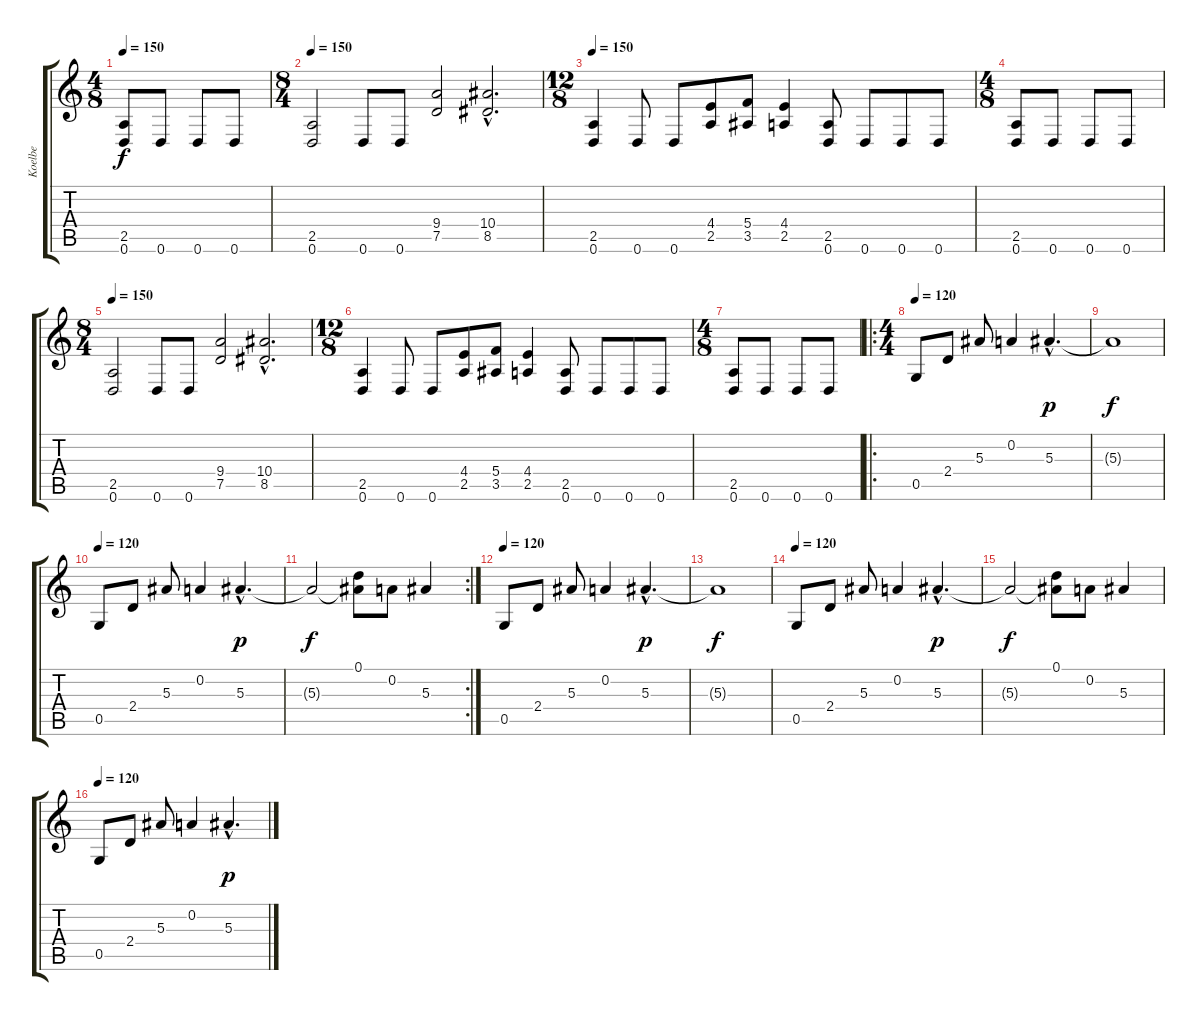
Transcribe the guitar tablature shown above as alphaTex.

\track ("Koelbe" "Koelbe") {instrument distortionguitar}
\staff {score tabs}
\tuning (D4 A3 F3 C3 G2 D2) {hide}
\ts (4 8)
\tempo 150
\clef g2
\ks c
(2.5 0.6).8{dy f} 0.6.8 0.6.8 0.6.8 |
\ts (8 4)
\tempo 150
(2.5 0.6).2 0.6.8 0.6.8 (9.4 7.5).2 (10.4{hac} 8.5{hac}).2{d} |
\ts (12 8)
\tempo 150
(2.5 0.6).4 0.6.8 0.6.8 (4.4 2.5).8 (5.4 3.5).8 (4.4 2.5).4 (2.5 0.6).8 0.6.8 0.6.8 0.6.8 |
\ts (4 8)
(2.5 0.6).8 0.6.8 0.6.8 0.6.8 |
\ts (8 4)
\tempo 150
(2.5 0.6).2 0.6.8 0.6.8 (9.4 7.5).2 (10.4{hac} 8.5{hac}).2{d} |
\ts (12 8)
(2.5 0.6).4 0.6.8 0.6.8 (4.4 2.5).8 (5.4 3.5).8 (4.4 2.5).4 (2.5 0.6).8 0.6.8 0.6.8 0.6.8 |
\ts (4 8)
(2.5 0.6).8 0.6.8 0.6.8 0.6.8 |
\ro
\ts (4 4)
\tempo 120
0.5.8{volume 11 instrument fx7echoes} 2.4.8 5.3.8 0.2.4 5.3{hac}.4{d dy p} |
5.3{t}.1{dy f} |
\tempo 120
0.5.8{instrument fx7echoes} 2.4.8 5.3.8 0.2.4 5.3{hac}.4{d dy p} |
\rc 2
5.3{t}.2{dy f} (0.1 5.3{t}).8 0.2.8 5.3.4 |
\tempo 120
0.5.8{instrument fx7echoes} 2.4.8 5.3.8 0.2.4 5.3{hac}.4{d dy p} |
5.3{t}.1{dy f} |
\tempo 120
0.5.8{instrument fx7echoes} 2.4.8 5.3.8 0.2.4 5.3{hac}.4{d dy p} |
5.3{t}.2{dy f} (0.1 5.3{t}).8 0.2.8 5.3.4 |
\tempo 120
0.5.8{instrument fx7echoes} 2.4.8 5.3.8 0.2.4 5.3{hac}.4{d dy p}
